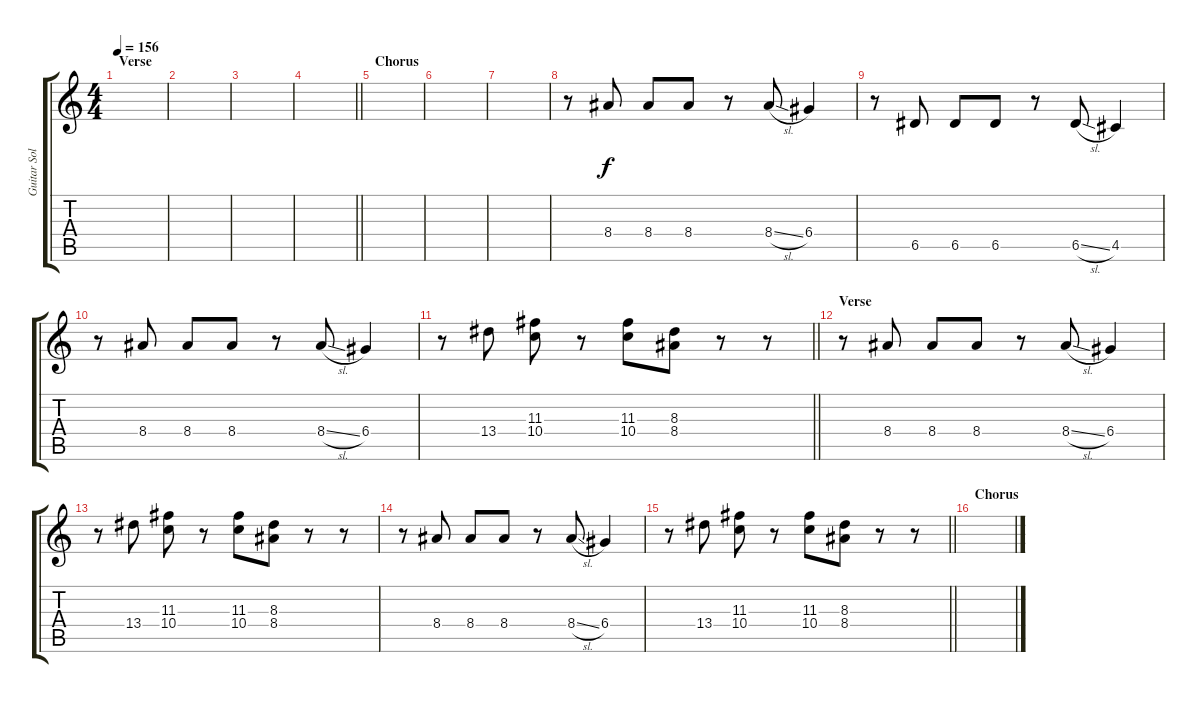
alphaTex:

\track ("Guitar Solo" "Guitar Sol") {instrument electricguitarclean}
\staff {score tabs}
\tuning (E4 B3 G3 D3 A2 E2) {hide}
\ts (4 4)
\section ("" "Verse")
\tempo 156
\clef g2
\ks c
|
|
|
\barLineRight lightlight
|
\section ("" "Chorus")
|
|
|
r.8 8.4.8 8.4.8 8.4.8 r.8 8.4{sl}.8 6.4.4 |
r.8 6.5.8 6.5.8 6.5.8 r.8 6.5{sl}.8 4.5.4 |
r.8 8.4.8 8.4.8 8.4.8 r.8 8.4{sl}.8 6.4.4 |
\barLineRight lightlight
r.8 13.4.8 (11.3 10.4).8 r.8 (11.3 10.4).8 (8.3 8.4).8 r.8 r.8 |
\section ("" "Verse")
r.8 8.4.8 8.4.8 8.4.8 r.8 8.4{sl}.8 6.4.4 |
r.8 13.4.8 (11.3 10.4).8 r.8 (11.3 10.4).8 (8.3 8.4).8 r.8 r.8 |
r.8 8.4.8 8.4.8 8.4.8 r.8 8.4{sl}.8 6.4.4 |
\barLineRight lightlight
r.8 13.4.8 (11.3 10.4).8 r.8 (11.3 10.4).8 (8.3 8.4).8 r.8 r.8 |
\section ("" "Chorus")
